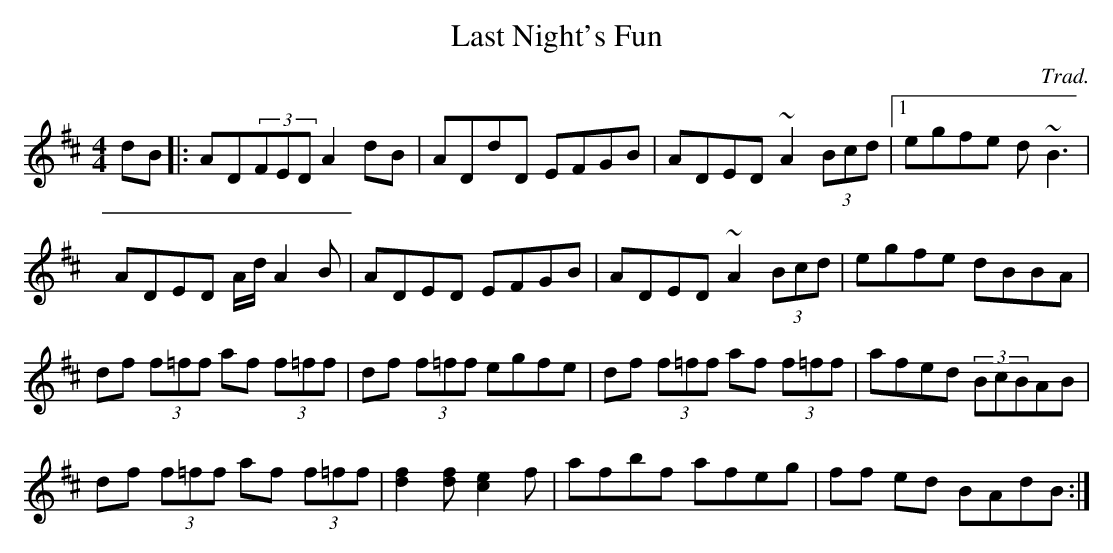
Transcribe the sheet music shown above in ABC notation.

X:1
T:Last Night's Fun
C:Trad.
M:4/4
K:D
dB|:AD(3FED A2dB|ADdD EFGB|ADED ~A2 (3Bcd|1 egfe d~B3|
ADED A/d/A2B|ADED EFGB|ADED ~A2 (3Bcd|egfe dBBA|
df (3f=ff af (3f=ff|df (3f=ff egfe|df (3f=ff af (3f=ff|afed (3BcBAB|
df (3f=ff af (3f=ff|[d2f2][df] [c2e2] f|afbf afeg|ff ed BAdB:|
